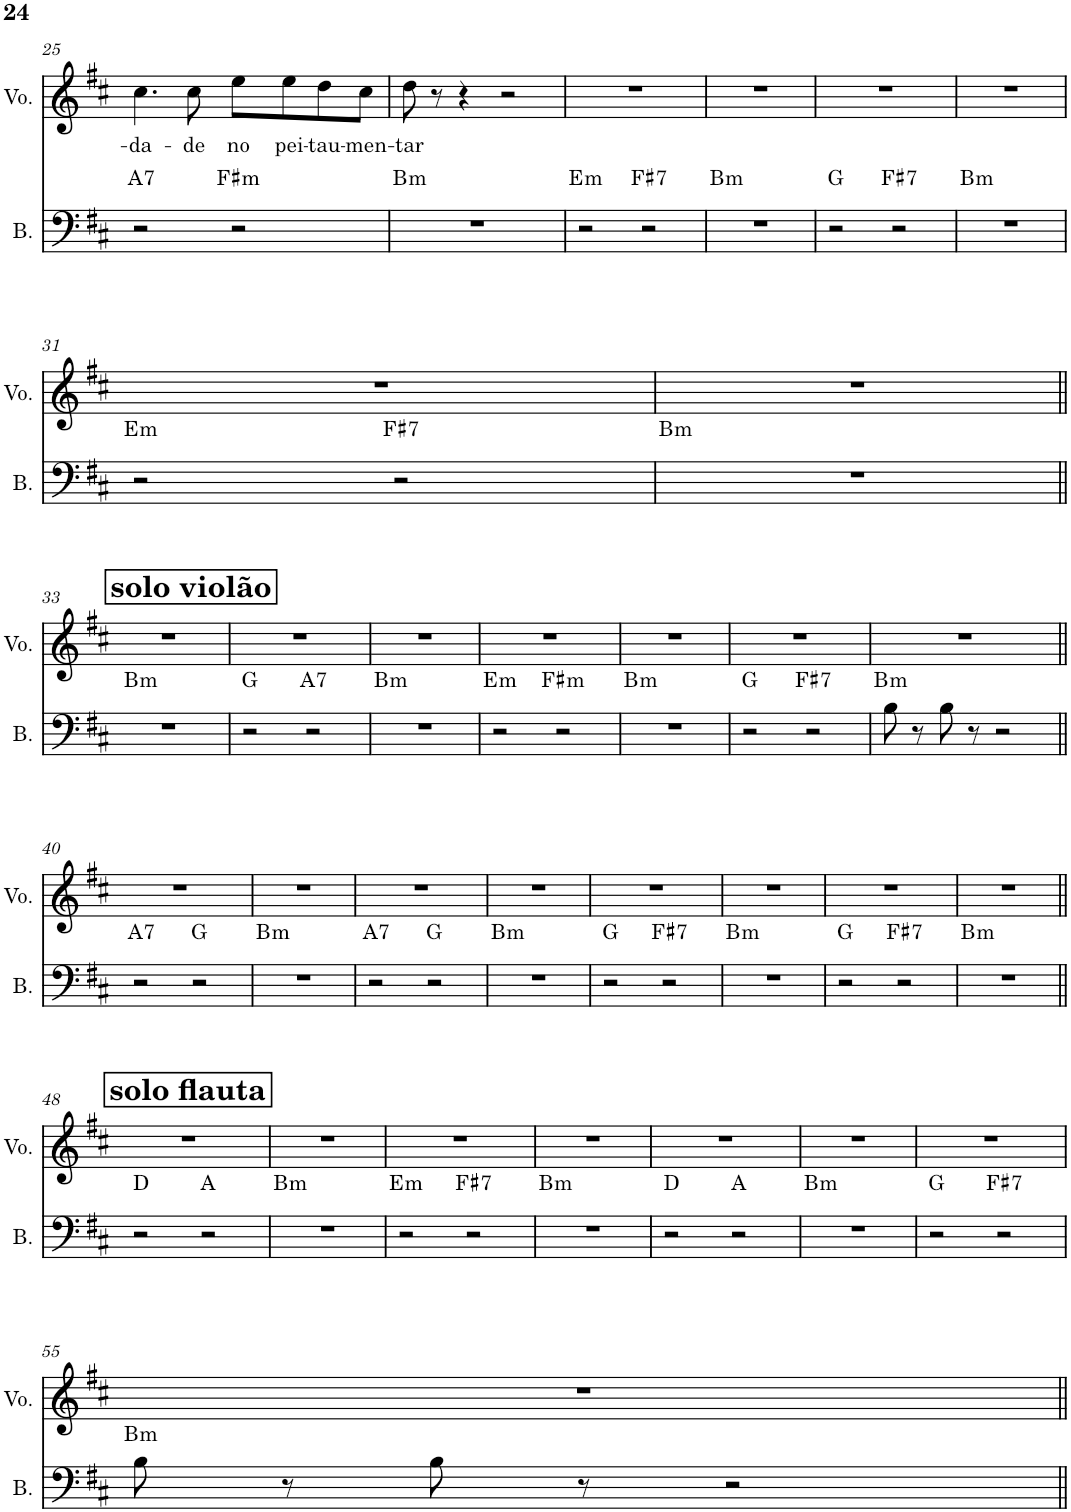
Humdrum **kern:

**kern	**harte	**kern	**text
*part2	*part2	*part1	*part1
*staff2	*	*staff1	*staff1
*I"Electric Bass	*	*I"Voice	*
*I'B.	*	*I'Vo.	*
!!LO:PB:g=z
*clefF4	*	*clefG2	*
*Trd7c12	*	*	*
*k[f#c#]	*	*k[f#c#]	*
*M4/4	*	*M4/4	*
=25	=25	=25	=25
!	!LO:H:kt=7	!	!LO:LY:b
2r	A:7	4.cc#\	-da-
!	!	!	!LO:LY:b
.	.	8cc#\	-de
!	!LO:H:kt=m	!	!LO:LY:b
2r	F#:min	8ee\L	no
!	!	!	!LO:LY:b
.	.	8ee\	pei-
!	!	!	!LO:LY:b
.	.	8dd\	-tau-
!	!	!	!LO:LY:b
.	.	8cc#\J	-men-
=26	=26	=26	=26
!	!LO:H:kt=m	!	!LO:LY:b
1r	B:min	8dd\	-tar
.	.	8r	.
.	.	4r	.
.	.	2r	.
=27	=27	=27	=27
!	!LO:H:kt=m	!	!
2r	E:min	1r	.
!	!LO:H:kt=7	!	!
2r	F#:7	.	.
=28	=28	=28	=28
!	!LO:H:kt=m	!	!
1r	B:min	1r	.
=29	=29	=29	=29
2r	G:maj	1r	.
!	!LO:H:kt=7	!	!
2r	F#:7	.	.
=30	=30	=30	=30
!	!LO:H:kt=m	!	!
1r	B:min	1r	.
!!LO:LB:g=z
=31	=31	=31	=31
!	!LO:H:kt=m	!	!
2r	E:min	1r	.
!	!LO:H:kt=7	!	!
2r	F#:7	.	.
=32	=32	=32	=32
!	!LO:H:kt=m	!	!
1r	B:min	1r	.
!!LO:LB:g=z
!!LO:REH:place=s1:a:B:cj:fs=14:t=solo violão
=33||	=33||	=33||	=33||
!	!LO:H:kt=m	!	!
1r	B:min	1r	.
=34	=34	=34	=34
2r	G:maj	1r	.
!	!LO:H:kt=7	!	!
2r	A:7	.	.
=35	=35	=35	=35
!	!LO:H:kt=m	!	!
1r	B:min	1r	.
=36	=36	=36	=36
!	!LO:H:kt=m	!	!
2r	E:min	1r	.
!	!LO:H:kt=m	!	!
2r	F#:min	.	.
=37	=37	=37	=37
!	!LO:H:kt=m	!	!
1r	B:min	1r	.
=38	=38	=38	=38
2r	G:maj	1r	.
!	!LO:H:kt=7	!	!
2r	F#:7	.	.
=39	=39	=39	=39
!	!LO:H:kt=m	!	!
8B\	B:min	1r	.
8r	.	.	.
8B\	.	.	.
8r	.	.	.
2r	.	.	.
!!LO:LB:g=z
=40||	=40||	=40||	=40||
!	!LO:H:kt=7	!	!
2r	A:7	1r	.
2r	G:maj	.	.
=41	=41	=41	=41
!	!LO:H:kt=m	!	!
1r	B:min	1r	.
=42	=42	=42	=42
!	!LO:H:kt=7	!	!
2r	A:7	1r	.
2r	G:maj	.	.
=43	=43	=43	=43
!	!LO:H:kt=m	!	!
1r	B:min	1r	.
=44	=44	=44	=44
2r	G:maj	1r	.
!	!LO:H:kt=7	!	!
2r	F#:7	.	.
=45	=45	=45	=45
!	!LO:H:kt=m	!	!
1r	B:min	1r	.
=46	=46	=46	=46
2r	G:maj	1r	.
!	!LO:H:kt=7	!	!
2r	F#:7	.	.
=47	=47	=47	=47
!	!LO:H:kt=m	!	!
1r	B:min	1r	.
!!LO:LB:g=z
!!LO:REH:place=s1:a:B:cj:fs=14:t=solo flauta
=48||	=48||	=48||	=48||
2r	D:maj	1r	.
2r	A:maj	.	.
=49	=49	=49	=49
!	!LO:H:kt=m	!	!
1r	B:min	1r	.
=50	=50	=50	=50
!	!LO:H:kt=m	!	!
2r	E:min	1r	.
!	!LO:H:kt=7	!	!
2r	F#:7	.	.
=51	=51	=51	=51
!	!LO:H:kt=m	!	!
1r	B:min	1r	.
=52	=52	=52	=52
2r	D:maj	1r	.
2r	A:maj	.	.
=53	=53	=53	=53
!	!LO:H:kt=m	!	!
1r	B:min	1r	.
=54	=54	=54	=54
2r	G:maj	1r	.
!	!LO:H:kt=7	!	!
2r	F#:7	.	.
!!LO:LB:g=z
=55	=55	=55	=55
!	!LO:H:kt=m	!	!
8B\	B:min	1r	.
8r	.	.	.
8B\	.	.	.
8r	.	.	.
2r	.	.	.
=||	=||	=||	=||
*-	*-	*-	*-
